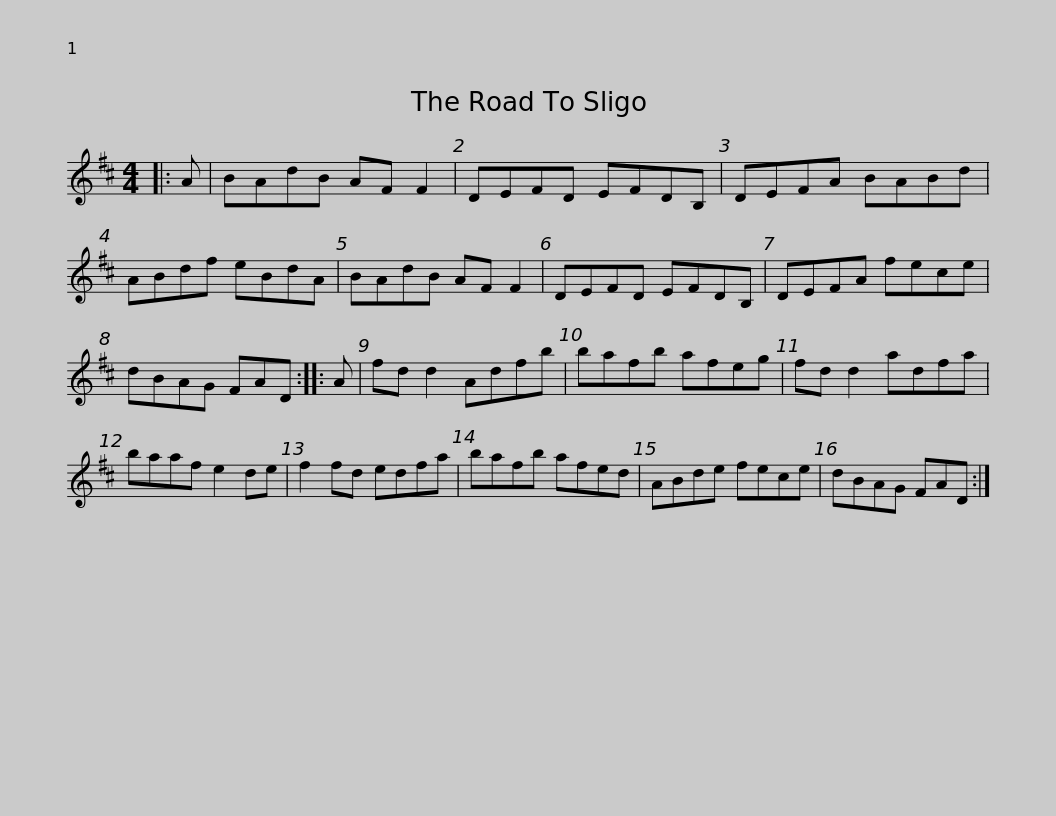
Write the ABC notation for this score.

X:1
L:1/8
M:4/4
I:linebreak $
K:D
V:1 treble
V:1
|: A | BAdB AF F2 | DEFD EFDB, | DEFA BABd | ABdf eBdA | %5
 BAdB AF F2 |$ DEFD EFDB, | DEFA fece | dBAG FAD :: A | %10
 fd d2 Adfb | bafb afeg |$ fd d2 adfa | baaf e2 de | f2 fd edfa | %15
 bafb afed | ABde fece |$ dBAG FAD :| %18
